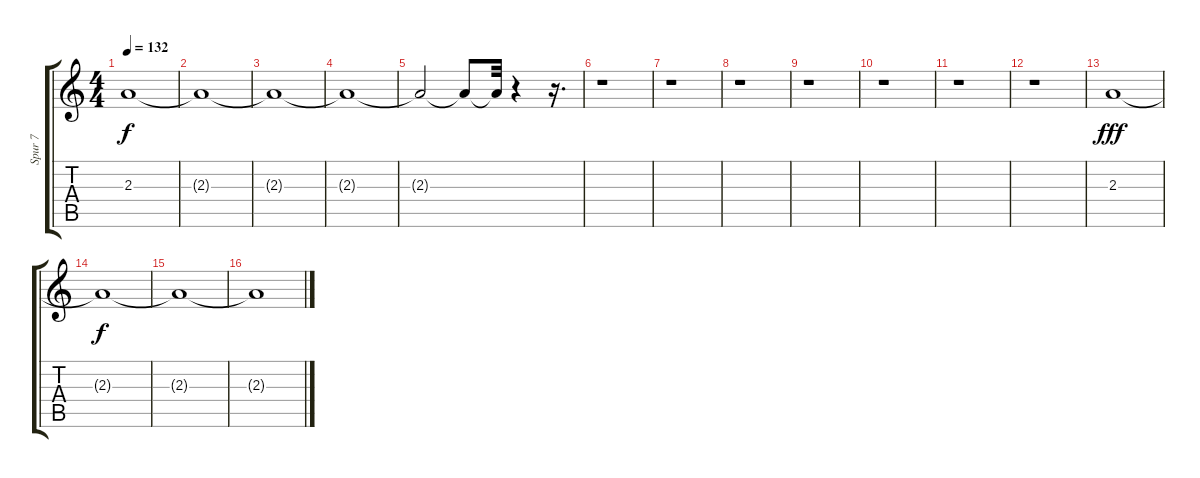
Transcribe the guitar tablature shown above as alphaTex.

\track ("Spur 7" "Spur 7") {instrument electricguitarclean}
\staff {score tabs}
\tuning (E4 B3 G3 D3 A2 E2) {hide}
\ts (4 4)
\tempo 132
\clef g2
\ks c
2.3{t}.1{dy f} |
2.3{t}.1 |
2.3{t}.1 |
2.3{t}.1 |
2.3{t}.2 2.3{t}.8 2.3{t}.32 r.4 r.16{d} |
r.1 |
r.1 |
r.1 |
r.1 |
r.1 |
r.1 |
r.1 |
2.3.1{dy fff} |
2.3{t}.1{dy f} |
2.3{t}.1 |
2.3{t}.1
